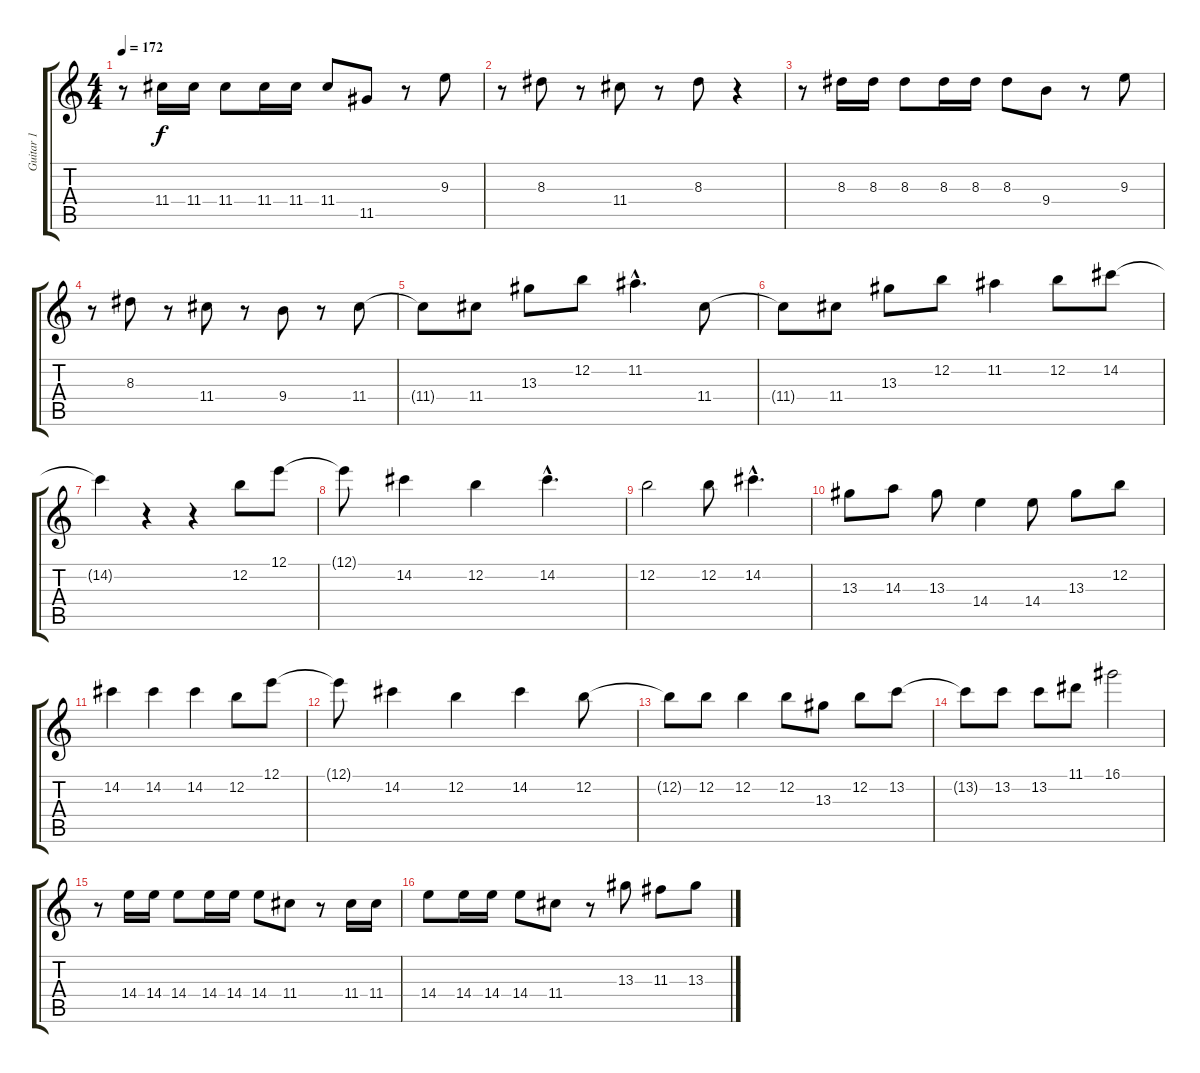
\track ("Guitar 1" "Guitar 1") {instrument electricguitarjazz}
\staff {score tabs}
\tuning (E4 B3 G3 D3 A2 E2) {hide}
\ts (4 4)
\tempo 172
\clef g2
\ks c
r.8{dy f} 11.4.16 11.4.16 11.4.8 11.4.16 11.4.16 11.4.8 11.5.8 r.8 9.3.8 |
r.8 8.3.8 r.8 11.4.8 r.8 8.3.8 r.4 |
r.8 8.3.16 8.3.16 8.3.8 8.3.16 8.3.16 8.3.8 9.4.8 r.8 9.3.8 |
r.8 8.3.8 r.8 11.4.8 r.8 9.4.8 r.8 11.4.8 |
11.4{t}.8 11.4.8 13.3.8 12.2.8 11.2{hac}.4{d} 11.4.8 |
11.4{t}.8 11.4.8 13.3.8 12.2.8 11.2.4 12.2.8 14.2.8 |
14.2{t}.4 r.4 r.4 12.2.8 12.1.8 |
12.1{t}.8 14.2.4 12.2.4 14.2{hac}.4{d} |
12.2.2 12.2.8 14.2{hac}.4{d} |
13.3.8 14.3.8 13.3.8 14.4.4 14.4.8 13.3.8 12.2.8 |
14.2.4 14.2.4 14.2.4 12.2.8 12.1.8 |
12.1{t}.8 14.2.4 12.2.4 14.2.4 12.2.8 |
12.2{t}.8 12.2.8 12.2.4 12.2.8 13.3.8 12.2.8 13.2.8 |
13.2{t}.8 13.2.8 13.2.8 11.1.8 16.1.2 |
r.8 14.4.16 14.4.16 14.4.8 14.4.16 14.4.16 14.4.8 11.4.8 r.8 11.4.16 11.4.16 |
14.4.8 14.4.16 14.4.16 14.4.8 11.4.8 r.8 13.3.8 11.3.8 13.3.8
